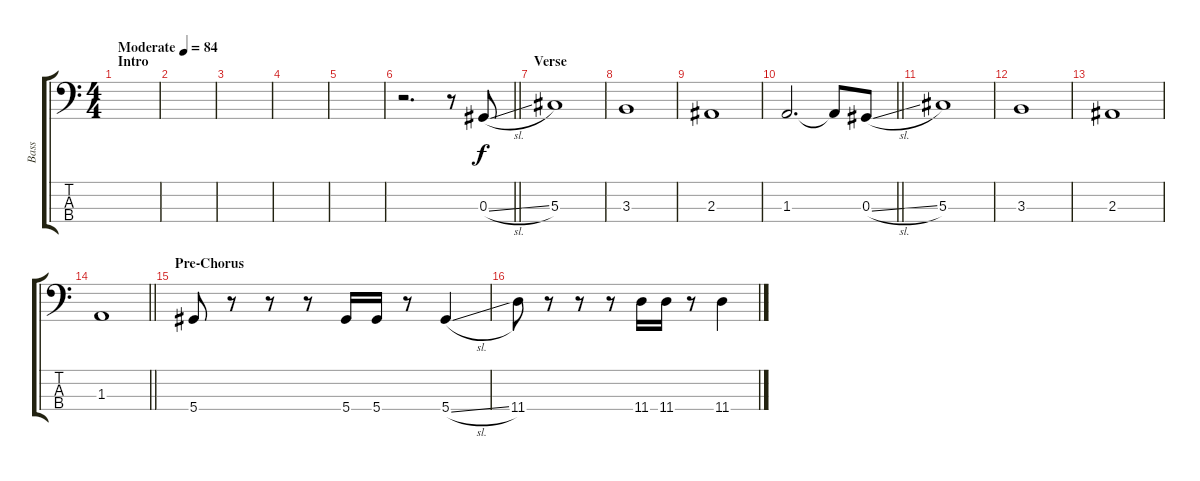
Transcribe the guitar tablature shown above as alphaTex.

\track ("Bass" "Bass") {instrument electricbassfinger}
\staff {score tabs}
\tuning (Gb2 Db2 Ab1 Eb1) {hide}
\ts (4 4)
\section ("" "Intro")
\tempo (84 "Moderate")
\clef f4
\ks c
|
|
|
|
|
\barLineRight lightlight
r.2{d} r.8 0.3{sl}.8 |
\section ("" "Verse")
5.3.1 |
3.3.1 |
2.3.1 |
\barLineRight lightlight
1.3.2{d} 1.3{t}.8 0.3{sl}.8 |
5.3.1 |
3.3.1 |
2.3.1 |
\barLineRight lightlight
1.3.1 |
\section ("" "Pre-Chorus")
5.4.8 r.8 r.8 r.8 5.4.16 5.4.16 r.8 5.4{sl}.4 |
11.4.8 r.8 r.8 r.8 11.4.16 11.4.16 r.8 11.4{sl}.4
